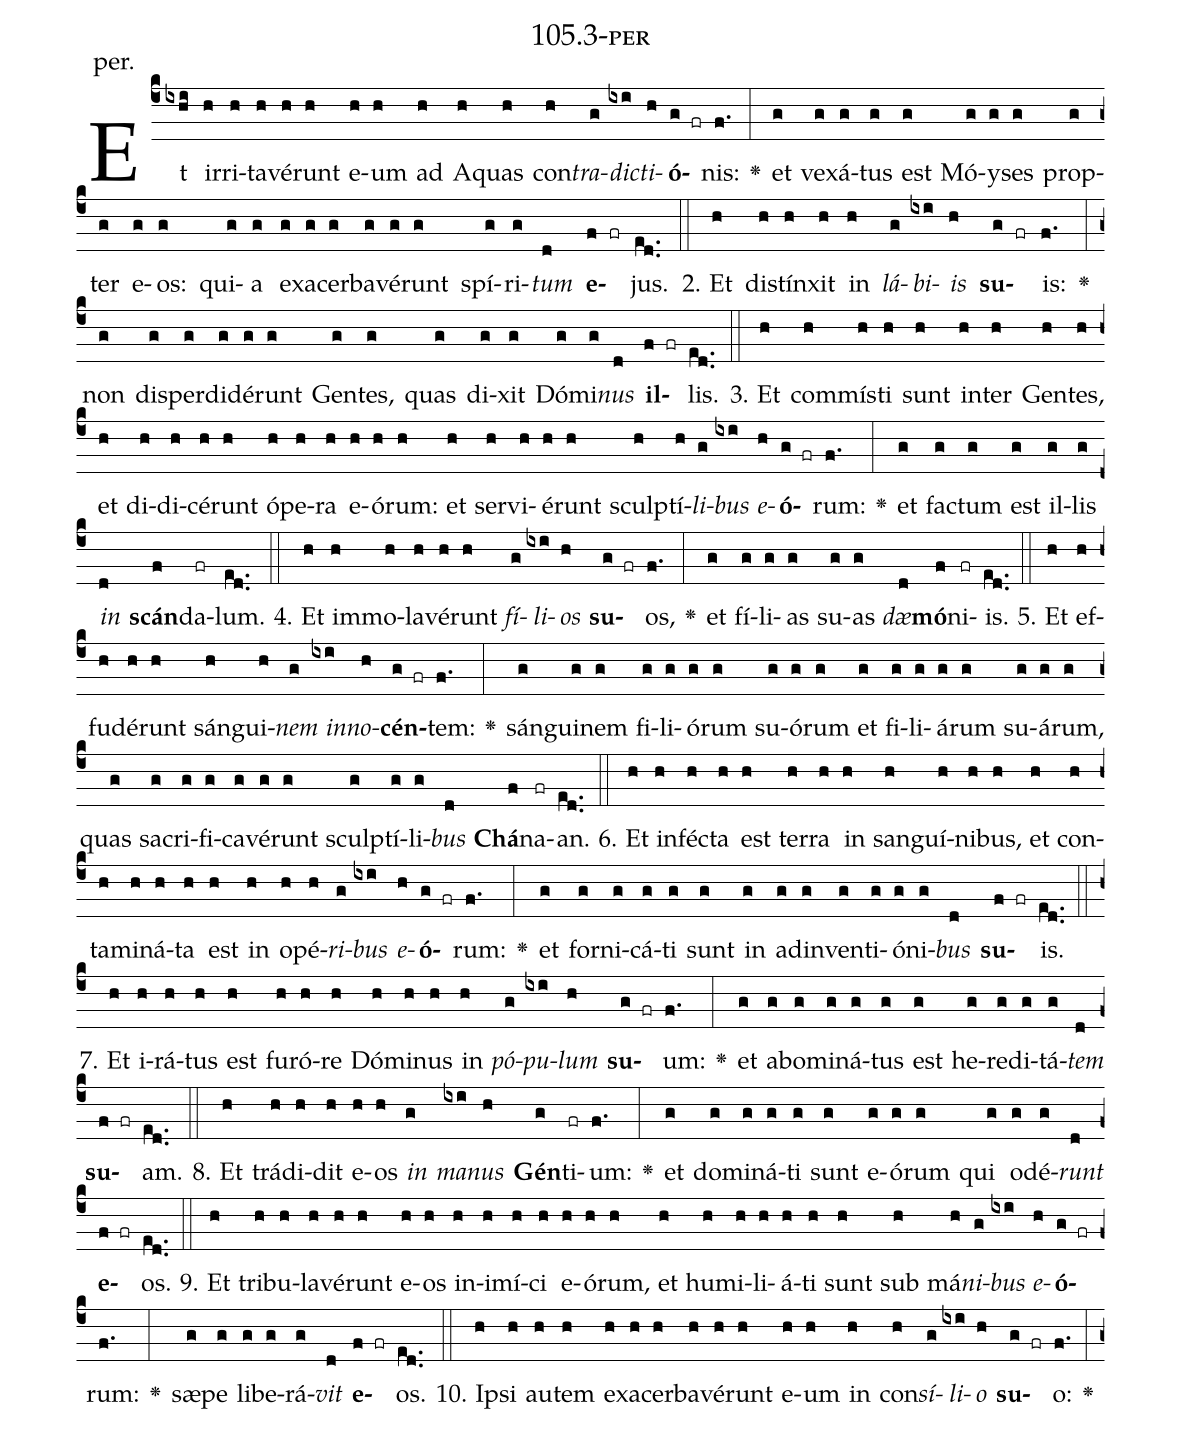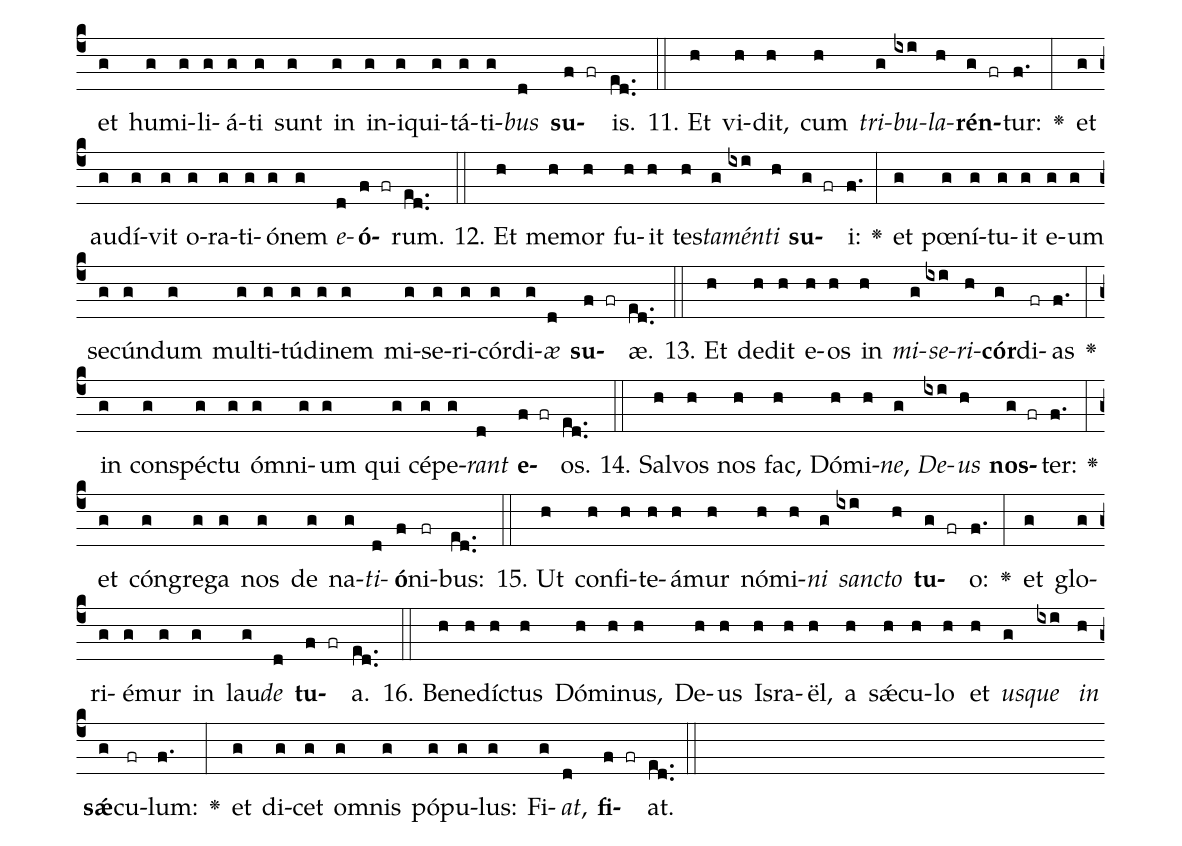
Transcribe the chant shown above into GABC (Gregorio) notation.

name: 105.3-per;
annotation: per.;
%%
(c4)Et(ixhi) ir(h)ri(h)ta(h)vé(h)runt(h) e(h)um(h) ad(h) A(h)quas(h) con(h)<i>tra</i>(g)<i>dic</i>(ixi)<i>ti</i>(h)<b>ó</b>(g fr)nis:(f.) <v>\greheightstar</v>(:) et(g) ve(g)xá(g)tus(g) est(g) Mó(g)y(g)ses(g) prop(g)ter(g) e(g)os:(g) qui(g)a(g) ex(g)a(g)cer(g)ba(g)vé(g)runt(g) spí(g)ri(g)<i>tum</i>(d) <b>e</b>(f fr)jus.(ed..) (::)
2. Et(h) di(h)stín(h)xit(h) in(h) <i>lá</i>(g)<i>bi</i>(ixi)<i>is</i>(h) <b>su</b>(g fr)is:(f.) <v>\greheightstar</v>(:) non(g) dis(g)per(g)di(g)dé(g)runt(g) Gen(g)tes,(g) quas(g) di(g)xit(g) Dó(g)mi(g)<i>nus</i>(d) <b>il</b>(f fr)lis.(ed..) (::)
3. Et(h) com(h)mís(h)ti(h) sunt(h) in(h)ter(h) Gen(h)tes,(h) et(h) di(h)di(h)cé(h)runt(h) ó(h)pe(h)ra(h) e(h)ó(h)rum:(h) et(h) ser(h)vi(h)é(h)runt(h) sculp(h)tí(h)<i>li</i>(g)<i>bus</i>(ixi) <i>e</i>(h)<b>ó</b>(g fr)rum:(f.) <v>\greheightstar</v>(:) et(g) fac(g)tum(g) est(g) il(g)lis(g) <i>in</i>(d) <b>scán</b>(f)da(fr)lum.(ed..) (::)
4. Et(h) im(h)mo(h)la(h)vé(h)runt(h) <i>fí</i>(g)<i>li</i>(ixi)<i>os</i>(h) <b>su</b>(g fr)os,(f.) <v>\greheightstar</v>(:) et(g) fí(g)li(g)as(g) su(g)as(g) <i>dæ</i>(d)<b>mó</b>(f)ni(fr)is.(ed..) (::)
5. Et(h) ef(h)fu(h)dé(h)runt(h) sán(h)gui(h)<i>nem</i>(g) <i>in</i>(ixi)<i>no</i>(h)<b>cén</b>(g fr)tem:(f.) <v>\greheightstar</v>(:) sán(g)gui(g)nem(g) fi(g)li(g)ó(g)rum(g) su(g)ó(g)rum(g) et(g) fi(g)li(g)á(g)rum(g) su(g)á(g)rum,(g) quas(g) sa(g)cri(g)fi(g)ca(g)vé(g)runt(g) sculp(g)tí(g)li(g)<i>bus</i>(d) <b>Chá</b>(f)na(fr)an.(ed..) (::)
6. Et(h) in(h)féc(h)ta(h) est(h) ter(h)ra(h) in(h) san(h)guí(h)ni(h)bus,(h) et(h) con(h)ta(h)mi(h)ná(h)ta(h) est(h) in(h) o(h)pé(h)<i>ri</i>(g)<i>bus</i>(ixi) <i>e</i>(h)<b>ó</b>(g fr)rum:(f.) <v>\greheightstar</v>(:) et(g) for(g)ni(g)cá(g)ti(g) sunt(g) in(g) ad(g)in(g)ven(g)ti(g)ó(g)ni(g)<i>bus</i>(d) <b>su</b>(f fr)is.(ed..) (::)
7. Et(h) i(h)rá(h)tus(h) est(h) fu(h)ró(h)re(h) Dó(h)mi(h)nus(h) in(h) <i>pó</i>(g)<i>pu</i>(ixi)<i>lum</i>(h) <b>su</b>(g fr)um:(f.) <v>\greheightstar</v>(:) et(g) ab(g)o(g)mi(g)ná(g)tus(g) est(g) he(g)re(g)di(g)tá(g)<i>tem</i>(d) <b>su</b>(f fr)am.(ed..) (::)
8. Et(h) trá(h)di(h)dit(h) e(h)os(h) <i>in</i>(g) <i>ma</i>(ixi)<i>nus</i>(h) <b>Gén</b>(g)ti(fr)um:(f.) <v>\greheightstar</v>(:) et(g) do(g)mi(g)ná(g)ti(g) sunt(g) e(g)ó(g)rum(g) qui(g) o(g)dé(g)<i>runt</i>(d) <b>e</b>(f fr)os.(ed..) (::)
9. Et(h) tri(h)bu(h)la(h)vé(h)runt(h) e(h)os(h) in(h)i(h)mí(h)ci(h) e(h)ó(h)rum,(h) et(h) hu(h)mi(h)li(h)á(h)ti(h) sunt(h) sub(h) má(h)<i>ni</i>(g)<i>bus</i>(ixi) <i>e</i>(h)<b>ó</b>(g fr)rum:(f.) <v>\greheightstar</v>(:) sæ(g)pe(g) li(g)be(g)rá(g)<i>vit</i>(d) <b>e</b>(f fr)os.(ed..) (::)
10. Ip(h)si(h) au(h)tem(h) ex(h)a(h)cer(h)ba(h)vé(h)runt(h) e(h)um(h) in(h) con(h)<i>sí</i>(g)<i>li</i>(ixi)<i>o</i>(h) <b>su</b>(g fr)o:(f.) <v>\greheightstar</v>(:) et(g) hu(g)mi(g)li(g)á(g)ti(g) sunt(g) in(g) in(g)i(g)qui(g)tá(g)ti(g)<i>bus</i>(d) <b>su</b>(f fr)is.(ed..) (::)
11. Et(h) vi(h)dit,(h) cum(h) <i>tri</i>(g)<i>bu</i>(ixi)<i>la</i>(h)<b>rén</b>(g fr)tur:(f.) <v>\greheightstar</v>(:) et(g) au(g)dí(g)vit(g) o(g)ra(g)ti(g)ó(g)nem(g) <i>e</i>(d)<b>ó</b>(f fr)rum.(ed..) (::)
12. Et(h) me(h)mor(h) fu(h)it(h) tes(h)<i>ta</i>(g)<i>mén</i>(ixi)<i>ti</i>(h) <b>su</b>(g fr)i:(f.) <v>\greheightstar</v>(:) et(g) pœ(g)ní(g)tu(g)it(g) e(g)um(g) se(g)cún(g)dum(g) mul(g)ti(g)tú(g)di(g)nem(g) mi(g)se(g)ri(g)cór(g)di(g)<i>æ</i>(d) <b>su</b>(f fr)æ.(ed..) (::)
13. Et(h) de(h)dit(h) e(h)os(h) in(h) <i>mi</i>(g)<i>se</i>(ixi)<i>ri</i>(h)<b>cór</b>(g)di(fr)as(f.) <v>\greheightstar</v>(:) in(g) con(g)spéc(g)tu(g) óm(g)ni(g)um(g) qui(g) cé(g)pe(g)<i>rant</i>(d) <b>e</b>(f fr)os.(ed..) (::)
14. Sal(h)vos(h) nos(h) fac,(h) Dó(h)mi(h)<i>ne</i>,(g) <i>De</i>(ixi)<i>us</i>(h) <b>nos</b>(g fr)ter:(f.) <v>\greheightstar</v>(:) et(g) cón(g)gre(g)ga(g) nos(g) de(g) na(g)<i>ti</i>(d)<b>ó</b>(f)ni(fr)bus:(ed..) (::)
15. Ut(h) con(h)fi(h)te(h)á(h)mur(h) nó(h)mi(h)<i>ni</i>(g) <i>sanc</i>(ixi)<i>to</i>(h) <b>tu</b>(g fr)o:(f.) <v>\greheightstar</v>(:) et(g) glo(g)ri(g)é(g)mur(g) in(g) lau(g)<i>de</i>(d) <b>tu</b>(f fr)a.(ed..) (::)
16. Be(h)ne(h)díc(h)tus(h) Dó(h)mi(h)nus,(h) De(h)us(h) Is(h)ra(h)ël,(h) a(h) sǽ(h)cu(h)lo(h) et(h) <i>us</i>(g)<i>que</i>(ixi) <i>in</i>(h) <b>sǽ</b>(g)cu(fr)lum:(f.) <v>\greheightstar</v>(:) et(g) di(g)cet(g) om(g)nis(g) pó(g)pu(g)lus:(g) Fi(g)<i>at</i>,(d) <b>fi</b>(f fr)at.(ed..) (::)
